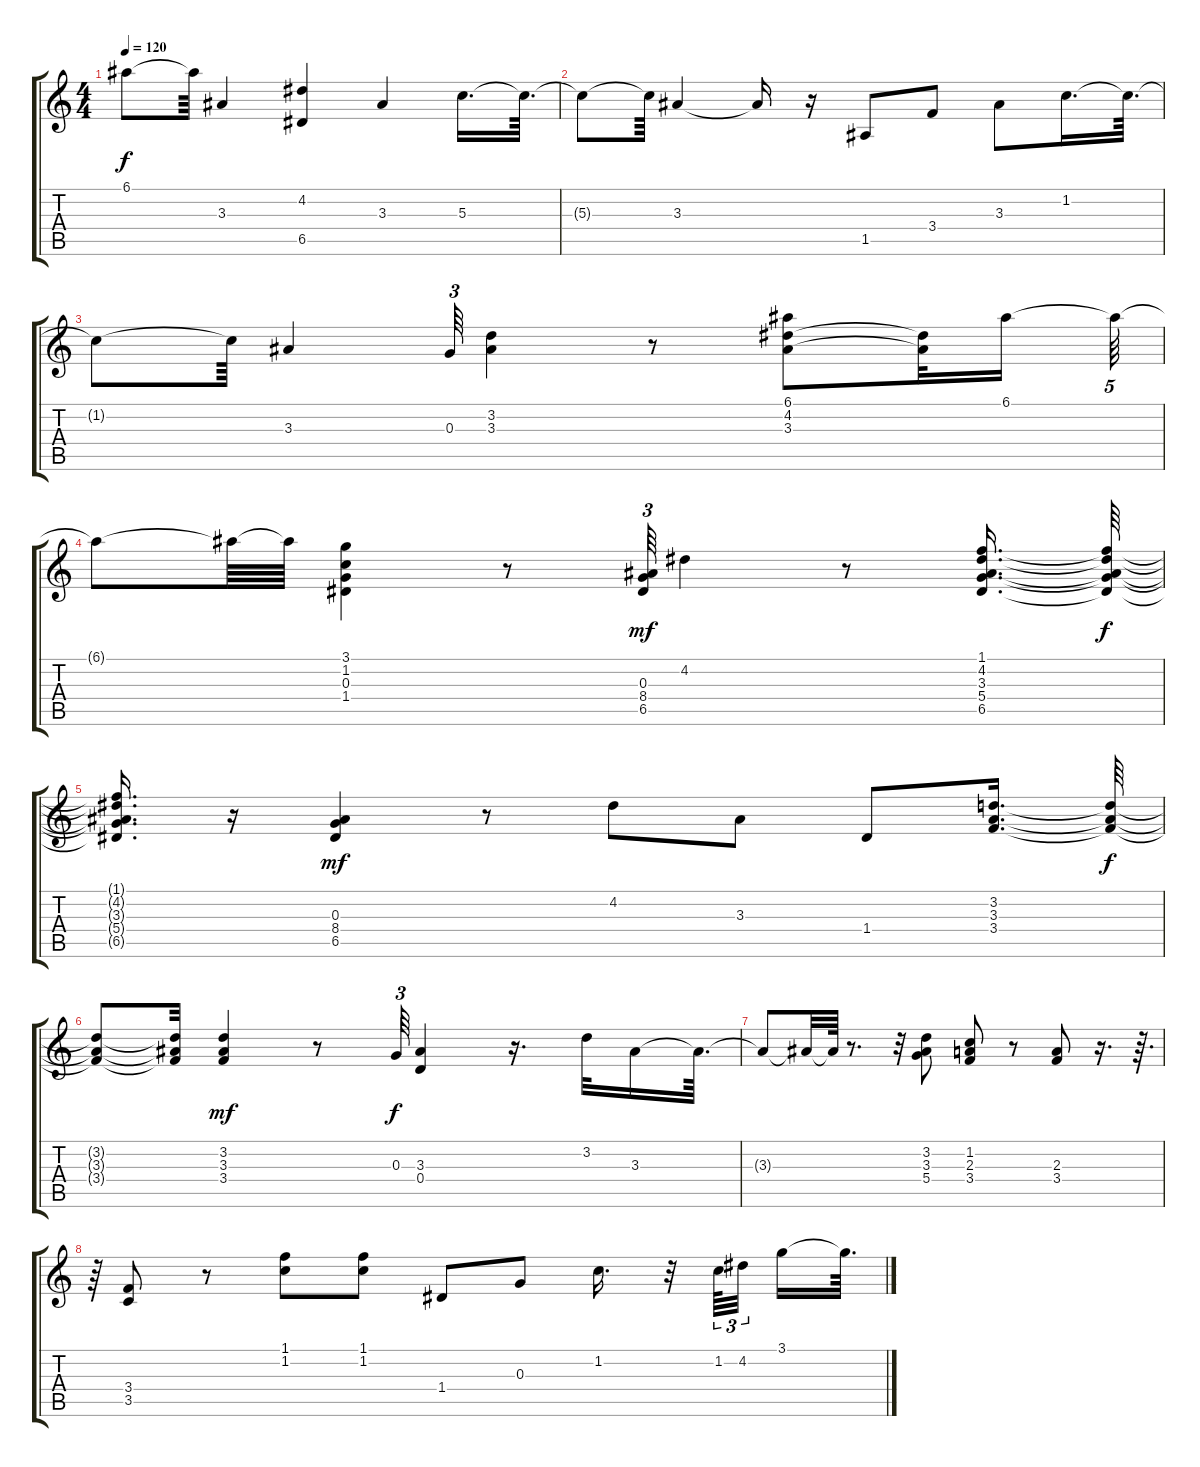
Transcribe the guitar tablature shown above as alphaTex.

\track "" {instrument acousticguitarnylon}
\staff {score tabs}
\tuning (E4 B3 G3 D3 A2 E2) {hide}
\ts (4 4)
\tempo 120
\clef g2
\ks c
6.1{t}.8{dy f} 6.1{t}.64 3.3.4 (4.2 6.5).4 3.3.4 5.3.16{d} 5.3{t}.64{d} |
5.3{t}.8 5.3{t}.64 3.3.4 3.3{t}.16 r.16 1.5.8 3.4.8 3.3.8 1.2.16{d} 1.2{t}.64{d} |
1.2{t}.8 1.2{t}.64 3.3.4 0.3.64{tu (3 2)} (3.2 3.3).4 r.8 (6.1 4.2 3.3).8 (4.2{t} 3.3{t}).32 6.1.16{beam splitsecondary} 6.1{t}.64{tu (5 4)} |
6.1{t}.8 6.1{t}.64 6.1{t}.64 (3.1 1.2 0.3 1.4).4 r.8 (0.3 8.4 6.5).64{tu (3 2) dy mf} 4.2.4 r.8 (1.1 4.2 3.3 5.4 6.5).16{d} (1.1{t} 4.2{t} 3.3{t} 5.4{t} 6.5{t}).64{dy f} |
(1.1{t} 4.2{t} 3.3{t} 5.4{t} 6.5{t}).16{d} r.16 (0.3 8.4 6.5).4{dy mf} r.8 4.2.8 3.3.8 1.4.8 (3.2 3.3 3.4).16{d} (3.2{t} 3.3{t} 3.4{t}).64{dy f} |
(3.2{t} 3.3{t} 3.4{t}).8 (3.2{t} 3.3{t} 3.4{t}).32 (3.2 3.3 3.4).4{dy mf} r.8 0.3.64{tu (3 2) dy f} (3.3 0.4).4 r.16{d} 3.2.32 3.3.16 3.3{t}.64{d} |
3.3{t}.8 3.3{t}.32 3.3{t}.64 r.8{d} r.32 (3.2 3.3 5.4).8 (1.2 2.3 3.4).8 r.8 (2.3 3.4).8 r.16{d} r.64{d} |
r.64 (3.4 3.5).8 r.8 (1.1 1.2).8 (1.1 1.2).8 1.4.8 0.3.8 1.2.16{d} r.32 1.2.64{tu (3 2)} 4.2.32{tu (3 2) beam splitsecondary} 3.1.16 3.1{t}.64{d}
